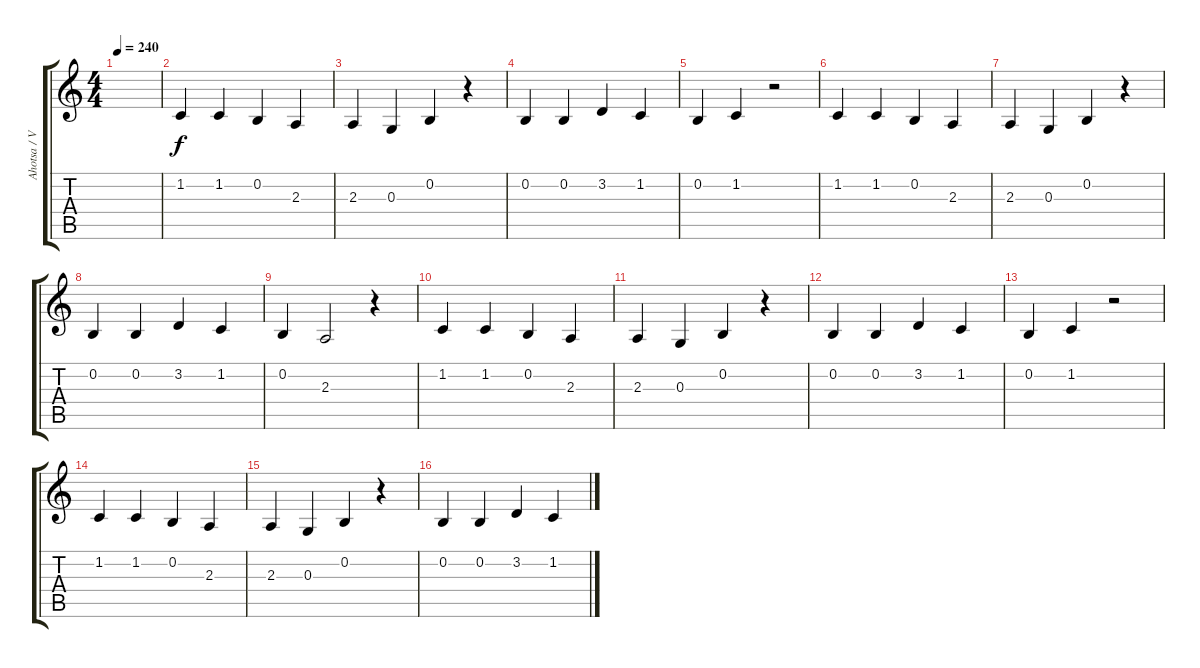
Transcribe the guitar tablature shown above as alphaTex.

\track ("Ahotsa / Voz" "Ahotsa / V") {instrument clarinet}
\staff {score tabs}
\tuning (E4 B3 G3 D3 A2 E2) {hide}
\ts (4 4)
\tempo 240
\clef g2
\ks c
|
1.2.4 1.2.4 0.2.4 2.3.4 |
2.3.4 0.3.4 0.2.4 r.4 |
0.2.4 0.2.4 3.2.4 1.2.4 |
0.2.4 1.2.4 r.2 |
1.2.4 1.2.4 0.2.4 2.3.4 |
2.3.4 0.3.4 0.2.4 r.4 |
0.2.4 0.2.4 3.2.4 1.2.4 |
\section ("" "")
0.2.4 2.3.2 r.4 |
\section ("" "")
1.2.4 1.2.4 0.2.4 2.3.4 |
2.3.4 0.3.4 0.2.4 r.4 |
\section ("" "")
0.2.4 0.2.4 3.2.4 1.2.4 |
0.2.4 1.2.4 r.2 |
1.2.4 1.2.4 0.2.4 2.3.4 |
2.3.4 0.3.4 0.2.4 r.4 |
0.2.4 0.2.4 3.2.4 1.2.4
